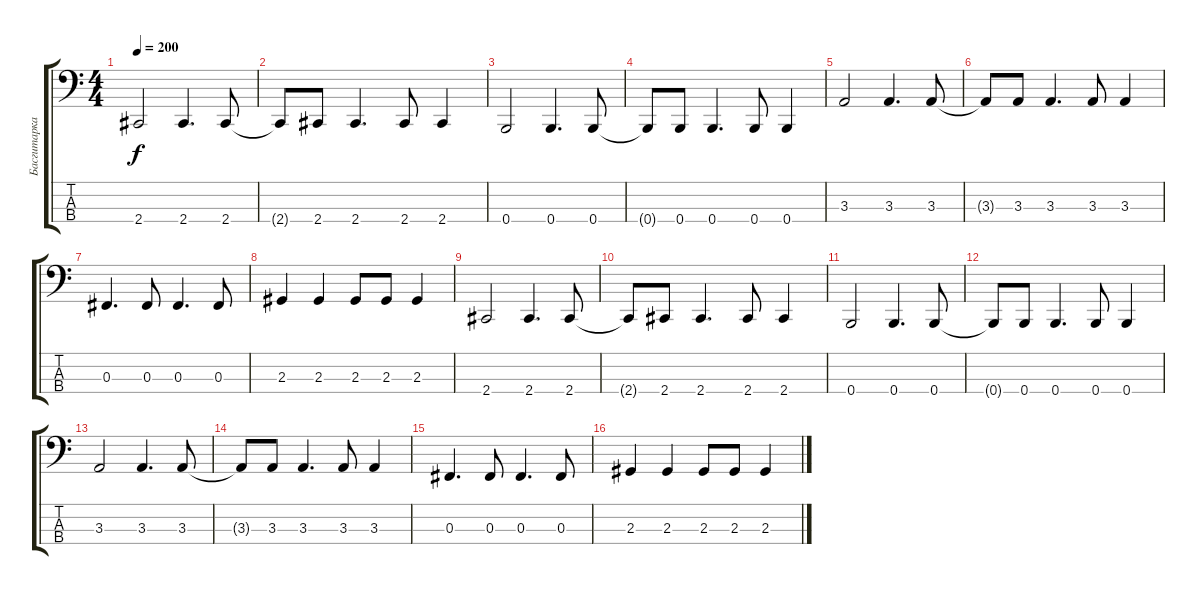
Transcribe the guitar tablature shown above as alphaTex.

\track ("Басгитарка" "Басгитарка") {instrument electricbassfinger}
\staff {score tabs}
\tuning (E2 B1 Gb1 B0) {hide}
\ts (4 4)
\tempo 200
\clef f4
\ks c
2.4.2{dy f} 2.4.4{d} 2.4.8 |
2.4{t}.8 2.4.8 2.4.4{d} 2.4.8 2.4.4 |
0.4.2 0.4.4{d} 0.4.8 |
0.4{t}.8 0.4.8 0.4.4{d} 0.4.8 0.4.4 |
3.3.2 3.3.4{d} 3.3.8 |
3.3{t}.8 3.3.8 3.3.4{d} 3.3.8 3.3.4 |
0.3.4{d} 0.3.8 0.3.4{d} 0.3.8 |
2.3.4 2.3.4 2.3.8 2.3.8 2.3.4 |
2.4.2 2.4.4{d} 2.4.8 |
2.4{t}.8 2.4.8 2.4.4{d} 2.4.8 2.4.4 |
0.4.2 0.4.4{d} 0.4.8 |
0.4{t}.8 0.4.8 0.4.4{d} 0.4.8 0.4.4 |
3.3.2 3.3.4{d} 3.3.8 |
3.3{t}.8 3.3.8 3.3.4{d} 3.3.8 3.3.4 |
0.3.4{d} 0.3.8 0.3.4{d} 0.3.8 |
2.3.4 2.3.4 2.3.8 2.3.8 2.3.4
